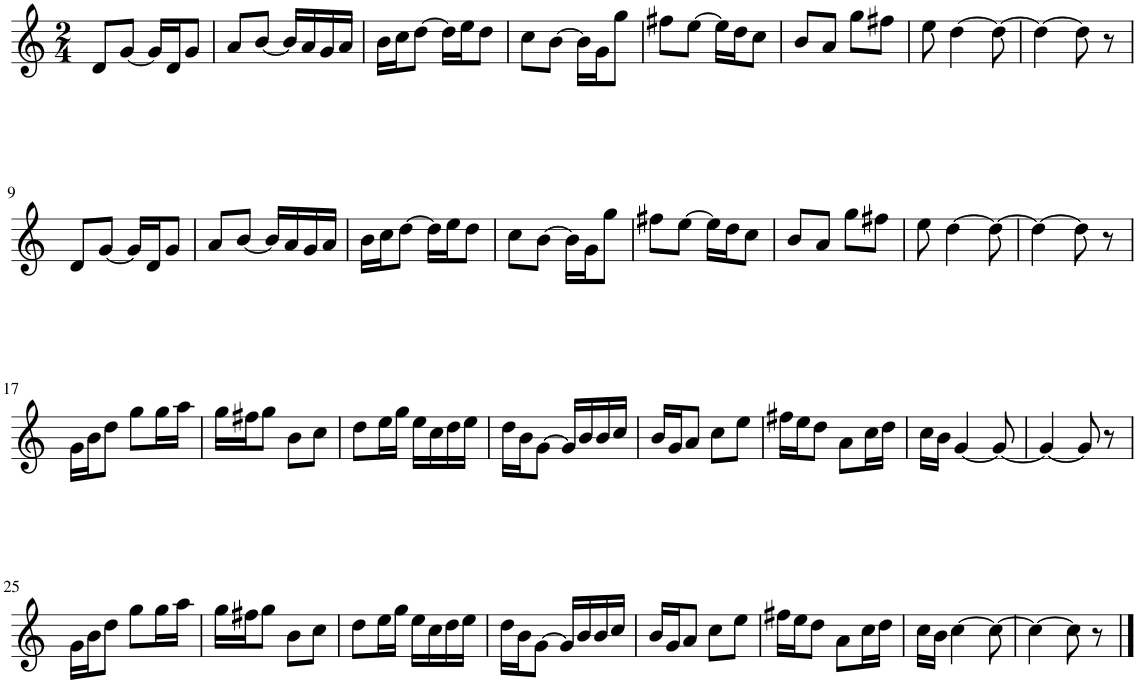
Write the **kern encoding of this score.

**kern
*part1
*staff1
*I"Kullerullvisan
*clefG2
*k[]
*M2/4
=1
8d/L
[8g/J
16g/LL]
16d/J
8g/J
=2
8a/L
[8b/J
16b/LL]
16a/
16g/
16a/JJ
=3
16b\LL
16cc\J
[8dd\J
16dd\LL]
16ee\J
8dd\J
=4
8cc\L
[8b\J
16b\LL]
16g\J
8gg\J
=5
8ff#X\L
[8ee\J
16ee\LL]
16dd\J
8cc\J
=6
8b/L
8a/J
8gg\L
8ff#X\J
=7
8ee\
[4dd\
8dd\_
=8
4dd\_
8dd\]
8r
!!LO:LB:g=z
=9
8d/L
[8g/J
16g/LL]
16d/J
8g/J
=10
8a/L
[8b/J
16b/LL]
16a/
16g/
16a/JJ
=11
16b\LL
16cc\J
[8dd\J
16dd\LL]
16ee\J
8dd\J
=12
8cc\L
[8b\J
16b\LL]
16g\J
8gg\J
=13
8ff#X\L
[8ee\J
16ee\LL]
16dd\J
8cc\J
=14
8b/L
8a/J
8gg\L
8ff#X\J
=15
8ee\
[4dd\
8dd\_
=16
4dd\_
8dd\]
8r
!!LO:LB:g=z
=17
16g\LL
16b\J
8dd\J
8gg\L
16gg\L
16aa\JJ
=18
16gg\LL
16ff#X\J
8gg\J
8b\L
8cc\J
=19
8dd\L
16ee\L
16gg\JJ
16ee\LL
16cc\
16dd\
16ee\JJ
=20
16dd\LL
16b\J
[8g\J
16g/LL]
16b/
16b/
16cc/JJ
=21
16b/LL
16g/J
8a/J
8cc\L
8ee\J
=22
16ff#X\LL
16ee\J
8dd\J
8a\L
16cc\L
16dd\JJ
=23
16cc\LL
16b\JJ
[4g/
8g/_
=24
4g/_
8g/]
8r
!!LO:LB:g=z
=25
16g\LL
16b\J
8dd\J
8gg\L
16gg\L
16aa\JJ
=26
16gg\LL
16ff#X\J
8gg\J
8b\L
8cc\J
=27
8dd\L
16ee\L
16gg\JJ
16ee\LL
16cc\
16dd\
16ee\JJ
=28
16dd\LL
16b\J
[8g\J
16g/LL]
16b/
16b/
16cc/JJ
=29
16b/LL
16g/J
8a/J
8cc\L
8ee\J
=30
16ff#X\LL
16ee\J
8dd\J
8a\L
16cc\L
16dd\JJ
=31
16cc\LL
16b\JJ
[4cc\
8cc\_
=32
4cc\_
8cc\]
8r
==
*-
